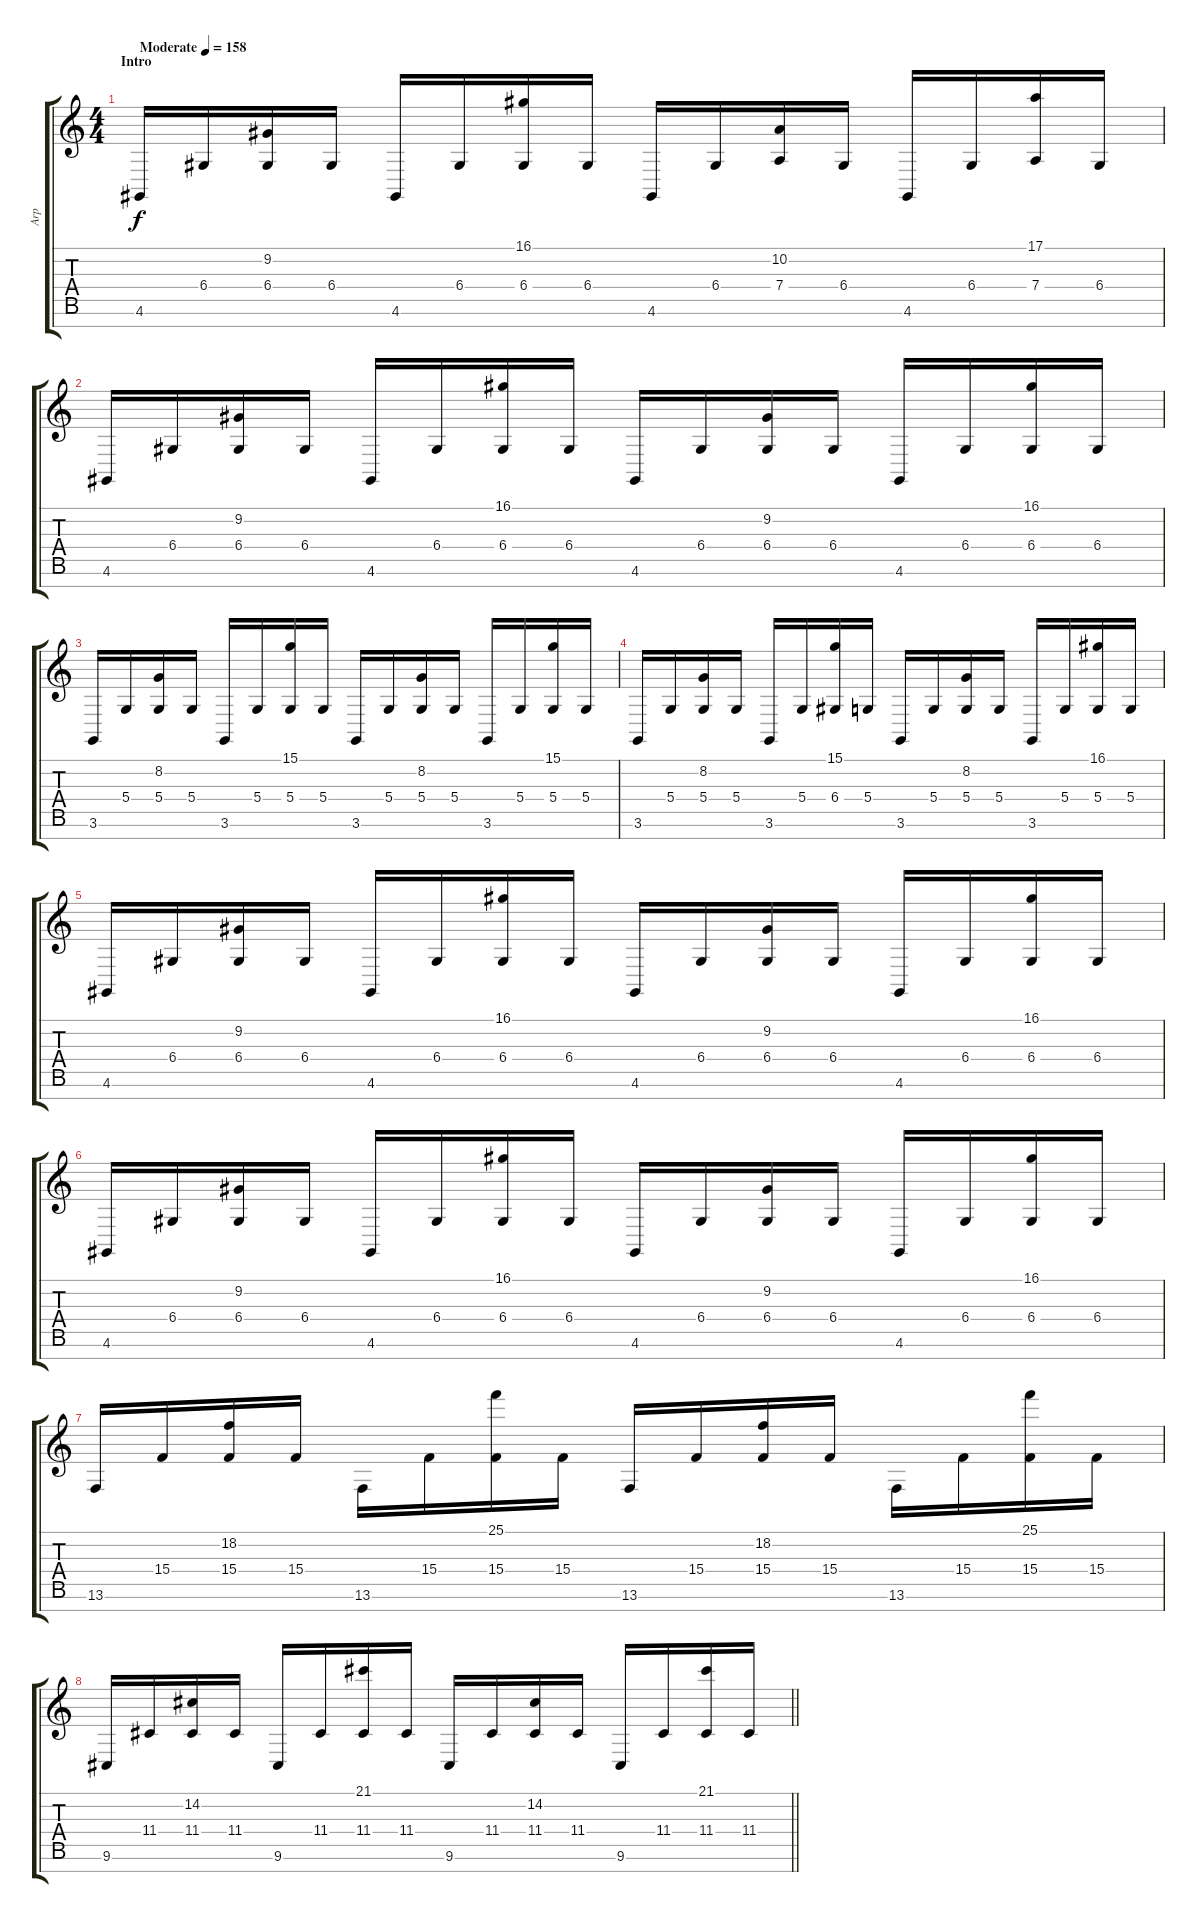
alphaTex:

\track ("Arp" "Arp") {instrument lead2sawtooth}
\staff {score tabs}
\tuning (E4 B3 G3 D3 A2 E2 B1) {hide}
\ts (4 4)
\section ("" "Intro")
\tempo (158 "Moderate")
\clef g2
\ks c
4.6.16{dy f instrument lead2sawtooth} 6.4.16 (9.2 6.4).16 6.4.16 4.6.16 6.4.16 (16.1 6.4).16 6.4.16 4.6.16 6.4.16 (10.2 7.4).16 6.4.16 4.6.16 6.4.16 (17.1 7.4).16 6.4.16 |
4.6.16 6.4.16 (9.2 6.4).16 6.4.16 4.6.16 6.4.16 (16.1 6.4).16 6.4.16 4.6.16 6.4.16 (9.2 6.4).16 6.4.16 4.6.16 6.4.16 (16.1 6.4).16 6.4.16 |
3.6.16 5.4.16 (8.2 5.4).16 5.4.16 3.6.16 5.4.16 (15.1 5.4).16 5.4.16 3.6.16 5.4.16 (8.2 5.4).16 5.4.16 3.6.16 5.4.16 (15.1 5.4).16 5.4.16 |
3.6.16 5.4.16 (8.2 5.4).16 5.4.16 3.6.16 5.4.16 (15.1 6.4).16 5.4.16 3.6.16 5.4.16 (8.2 5.4).16 5.4.16 3.6.16 5.4.16 (16.1 5.4).16 5.4.16 |
4.6.16 6.4.16 (9.2 6.4).16 6.4.16 4.6.16 6.4.16 (16.1 6.4).16 6.4.16 4.6.16 6.4.16 (9.2 6.4).16 6.4.16 4.6.16 6.4.16 (16.1 6.4).16 6.4.16 |
4.6.16 6.4.16 (9.2 6.4).16 6.4.16 4.6.16 6.4.16 (16.1 6.4).16 6.4.16 4.6.16 6.4.16 (9.2 6.4).16 6.4.16 4.6.16 6.4.16 (16.1 6.4).16 6.4.16 |
13.6.16 15.4.16 (18.2 15.4).16 15.4.16 13.6.16 15.4.16 (25.1 15.4).16 15.4.16 13.6.16 15.4.16 (18.2 15.4).16 15.4.16 13.6.16 15.4.16 (25.1 15.4).16 15.4.16 |
\barLineRight lightlight
9.6.16 11.4.16 (14.2 11.4).16 11.4.16 9.6.16 11.4.16 (21.1 11.4).16 11.4.16 9.6.16 11.4.16 (14.2 11.4).16 11.4.16 9.6.16 11.4.16 (21.1 11.4).16 11.4.16
